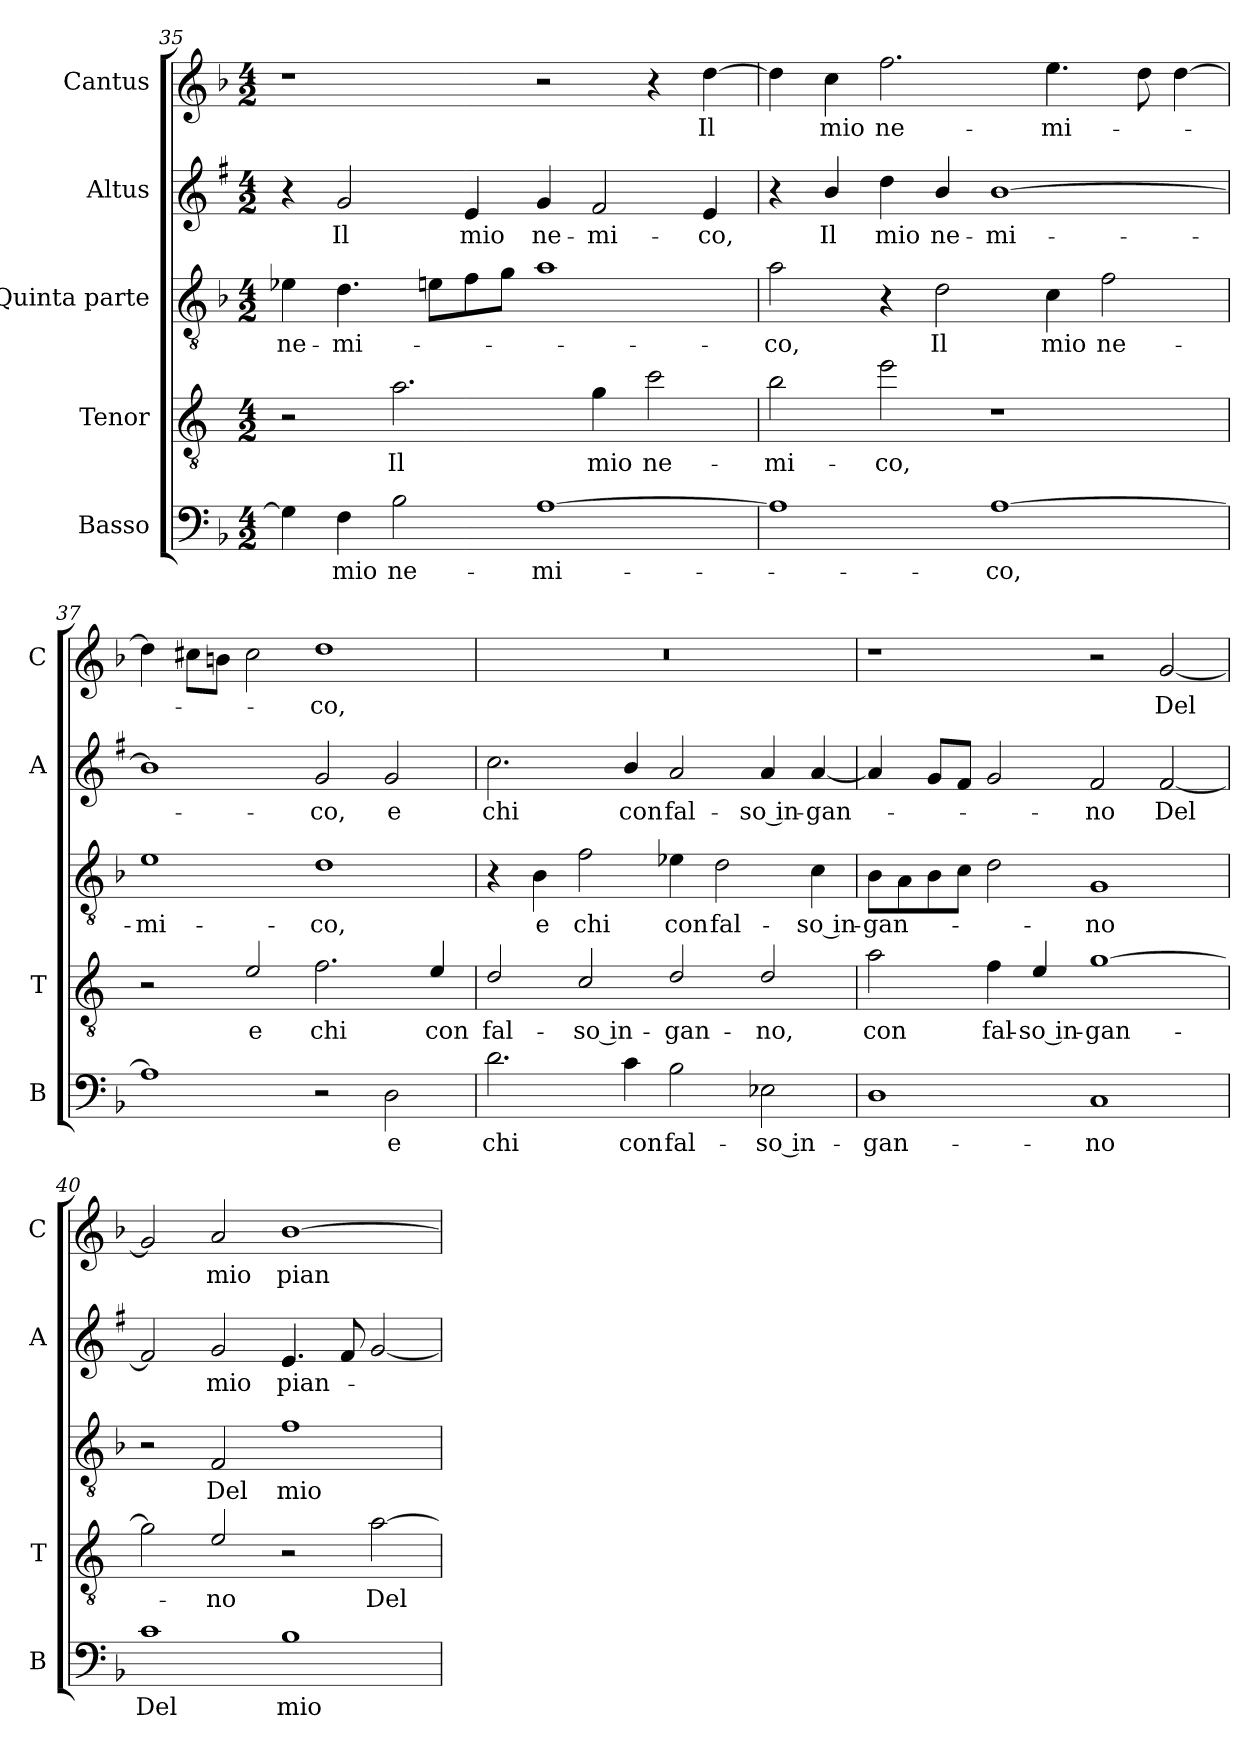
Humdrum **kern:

**kern	**text	**kern	**text	**kern	**text	**kern	**text	**kern	**text
*part5	*part5	*part4	*part4	*part3	*part3	*part2	*part2	*part1	*part1
*staff5	*staff5	*staff4	*staff4	*staff3	*staff3	*staff2	*staff2	*staff1	*staff1
*I"Basso	*	*I"Tenor	*	*I"Quinta parte	*	*I"Altus	*	*I"Cantus	*
*I'B	*	*I'T	*	*	*	*I'A	*	*I'C	*
*clefF4	*	*clefGv2	*	*clefGv2	*	*clefG2	*	*clefG2	*
*	*	*ITrd4c7	*	*	*	*ITrd1c2	*	*	*
*k[b-]	*	*k[b-]	*	*k[b-]	*	*k[b-]	*	*k[b-]	*
*F:	*	*F:	*	*F:	*	*F:	*	*F:	*
*M4/2	*	*M4/2	*	*M4/2	*	*M4/2	*	*M4/2	*
=35	=35	=35	=35	=35	=35	=35	=35	=35	=35
!	!	!	!	!	!LO:LY:b	!	!	!	!
4G\]	.	2r	.	4e-X\	ne-	4r	.	1r	.
!	!LO:LY:b	!	!	!	!LO:LY:b	!	!LO:LY:b	!	!
4F\	mio	.	.	4.d\	-mi-	2f/	Il	.	.
!	!LO:LY:b	!	!LO:LY:b	!	!	!	!	!	!
2B-\	ne-	2.d\	Il	.	.	.	.	.	.
.	.	.	.	8en\L	.	.	.	.	.
!	!	!	!	!	!	!	!LO:LY:b	!	!
.	.	.	.	8f\	.	4d/	mio	.	.
.	.	.	.	8g\J	.	.	.	.	.
!	!LO:LY:b	!	!	!	!	!	!LO:LY:b	!	!
[1A	-mi-	.	.	1a	.	4f/	ne-	2r	.
!	!	!	!LO:LY:b	!	!	!	!LO:LY:b	!	!
.	.	4c\	mio	.	.	2e/	-mi-	.	.
!	!	!	!LO:LY:b	!	!	!	!	!	!
.	.	2f\	ne-	.	.	.	.	4r	.
!	!	!	!	!	!	!	!LO:LY:b	!	!LO:LY:b
.	.	.	.	.	.	4d/	-co,	[4dd\	Il
!!LO:PB:g=z
=36	=36	=36	=36	=36	=36	=36	=36	=36	=36
!	!	!	!LO:LY:b	!	!LO:LY:b	!	!	!	!
1A]	.	2e\	-mi-	2a\	-co,	4r	.	4dd\]	.
!	!	!	!	!	!	!	!LO:LY:b	!	!LO:LY:b
.	.	.	.	.	.	4a/	Il	4cc\	mio
!	!	!	!LO:LY:b	!	!	!	!LO:LY:b	!	!LO:LY:b
.	.	2a\	-co,	4r	.	4cc\	mio	2.ff\	ne-
!	!	!	!	!	!LO:LY:b	!	!LO:LY:b	!	!
.	.	.	.	2d\	Il	4a/	ne-	.	.
!	!LO:LY:b	!	!	!	!	!	!LO:LY:b	!	!
[1A	-co,	1r	.	.	.	[1a	-mi-	.	.
!	!	!	!	!	!LO:LY:b	!	!	!	!LO:LY:b
.	.	.	.	4c\	mio	.	.	4.ee\	-mi-
!	!	!	!	!	!LO:LY:b	!	!	!	!
.	.	.	.	2f\	ne-	.	.	.	.
.	.	.	.	.	.	.	.	8dd\	.
.	.	.	.	.	.	.	.	[4dd\	.
=37	=37	=37	=37	=37	=37	=37	=37	=37	=37
!	!	!	!	!	!LO:LY:b	!	!	!	!
1A]	.	2r	.	1e	-mi-	1a]	.	4dd\]	.
.	.	.	.	.	.	.	.	8cc#X\L	.
.	.	.	.	.	.	.	.	8bn\J	.
!	!	!	!LO:LY:b	!	!	!	!	!	!
.	.	2A/	e	.	.	.	.	2cc#\	.
!	!	!	!LO:LY:b	!	!LO:LY:b	!	!LO:LY:b	!	!LO:LY:b
2r	.	2.B-\	chi	1d	-co,	2f/	-co,	1dd	-co,
!	!LO:LY:b	!	!	!	!	!	!LO:LY:b	!	!
2D\	e	.	.	.	.	2f/	e	.	.
!	!	!	!LO:LY:b	!	!	!	!	!	!
.	.	4A/	con	.	.	.	.	.	.
=38	=38	=38	=38	=38	=38	=38	=38	=38	=38
!	!LO:LY:b	!	!LO:LY:b	!	!	!	!LO:LY:b	!	!
2.d\	chi	2G/	fal-	4r	.	2.b-\	chi	0r	.
!	!	!	!	!	!LO:LY:b	!	!	!	!
.	.	.	.	4B-\	e	.	.	.	.
!	!	!	!LO:LY:b	!	!LO:LY:b	!	!	!	!
.	.	2F/	-so in-	2f\	chi	.	.	.	.
!	!LO:LY:b	!	!	!	!	!	!LO:LY:b	!	!
4c\	con	.	.	.	.	4a/	con	.	.
!	!LO:LY:b	!	!LO:LY:b	!	!LO:LY:b	!	!LO:LY:b	!	!
2B-\	fal-	2G/	-gan-	4e-X\	con	2g/	fal-	.	.
!	!	!	!	!	!LO:LY:b	!	!	!	!
.	.	.	.	2d\	fal-	.	.	.	.
!	!LO:LY:b	!	!LO:LY:b	!	!	!	!LO:LY:b	!	!
2E-X\	-so in-	2G/	-no,	.	.	4g/	-so in-	.	.
!	!	!	!	!	!LO:LY:b	!	!LO:LY:b	!	!
.	.	.	.	4c\	-so in-	[4g/	-gan-	.	.
=39	=39	=39	=39	=39	=39	=39	=39	=39	=39
!	!LO:LY:b	!	!LO:LY:b	!	!LO:LY:b	!	!	!	!
1D	-gan-	2d\	con	8B-\L	-gan-	4g/]	.	1r	.
.	.	.	.	8A\	.	.	.	.	.
.	.	.	.	8B-\	.	8f/L	.	.	.
.	.	.	.	8c\J	.	8e/J	.	.	.
!	!	!	!LO:LY:b	!	!	!	!	!	!
.	.	4B-\	fal-	2d\	.	2f/	.	.	.
!	!	!	!LO:LY:b	!	!	!	!	!	!
.	.	4A/	-so in-	.	.	.	.	.	.
!	!LO:LY:b	!	!LO:LY:b	!	!LO:LY:b	!	!LO:LY:b	!	!
1C	-no	[1c	-gan-	1G	-no	2e/	-no	2r	.
!	!	!	!	!	!	!	!LO:LY:b	!	!LO:LY:b
.	.	.	.	.	.	[2e/	Del	[2g/	Del
!!LO:LB:g=z
=40	=40	=40	=40	=40	=40	=40	=40	=40	=40
!	!LO:LY:b	!	!	!	!	!	!	!	!
1c	Del	2c\]	.	2r	.	2e/]	.	2g/]	.
!	!	!	!LO:LY:b	!	!LO:LY:b	!	!LO:LY:b	!	!LO:LY:b
.	.	2A/	-no	2F/	Del	2f/	mio	2a/	mio
!	!LO:LY:b	!	!	!	!LO:LY:b	!	!LO:LY:b	!	!LO:LY:b
1B-	mio	2r	.	1f	mio	4.d/	pian-	[1b-	pian-
.	.	.	.	.	.	8e/	.	.	.
!	!	!	!LO:LY:b	!	!	!	!	!	!
.	.	[2d\	Del	.	.	[2f/	.	.	.
=	=	=	=	=	=	=	=	=	=
*-	*-	*-	*-	*-	*-	*-	*-	*-	*-
